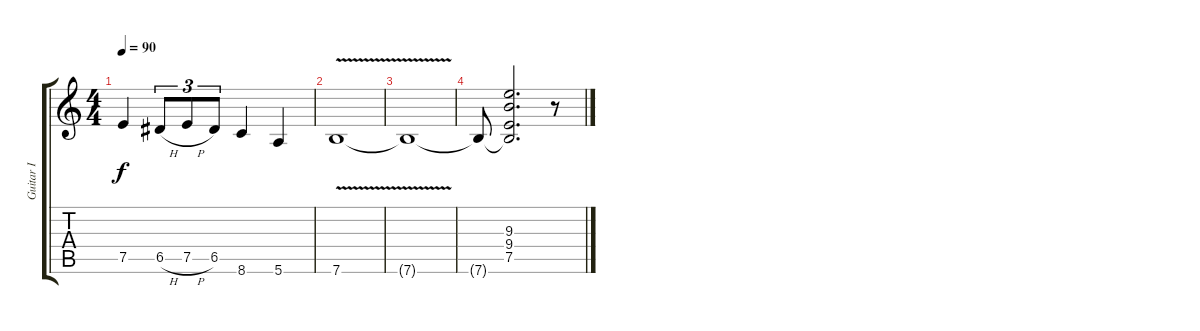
\track ("Guitar I" "Guitar I") {instrument overdrivenguitar}
\staff {score tabs}
\tuning (E4 B3 G3 D3 A2 E2) {hide}
\ts (4 4)
\tempo 90
\clef g2
\ks c
7.5.4{dy f} 6.5{h}.8{tu (3 2)} 7.5{h}.8{tu (3 2)} 6.5.8{tu (3 2)} 8.6.4 5.6.4 |
7.6{v}.1 |
7.6{t}.1 |
7.6{t}.8 (9.3 9.4 7.5 7.6{t}).2{d} r.8
